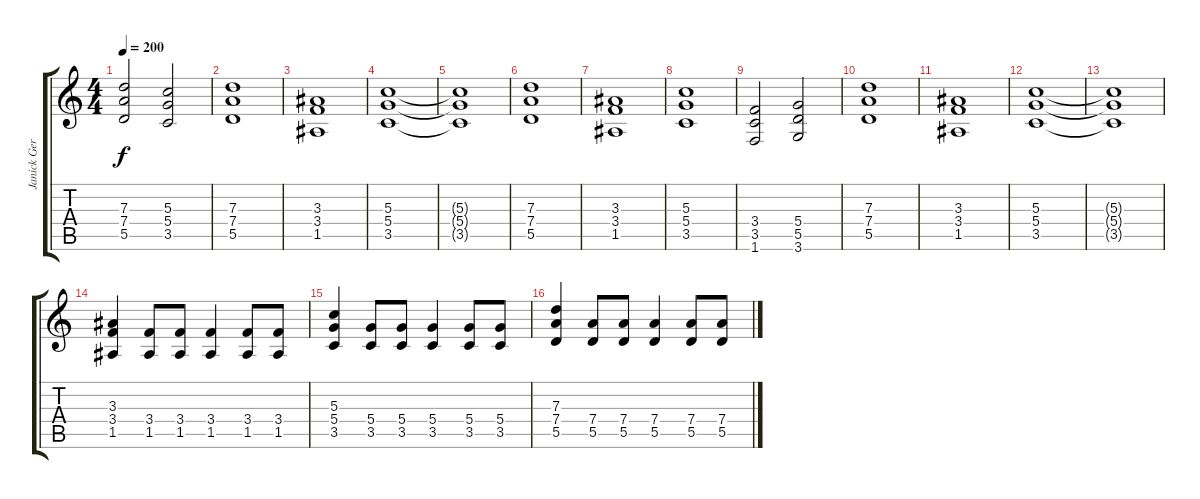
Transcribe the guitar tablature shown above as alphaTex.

\track ("Janick Gers" "Janick Ger") {instrument distortionguitar}
\staff {score tabs}
\tuning (E4 B3 G3 D3 A2 E2) {hide}
\ts (4 4)
\tempo 200
\clef g2
\ks c
(7.3 7.4 5.5).2{dy f} (5.3 5.4 3.5).2 |
(7.3 7.4 5.5).1 |
(3.3 3.4 1.5).1 |
(5.3 5.4 3.5).1 |
(5.3{t} 5.4{t} 3.5{t}).1 |
(7.3 7.4 5.5).1 |
(3.3 3.4 1.5).1 |
(5.3 5.4 3.5).1 |
(3.4 3.5 1.6).2 (5.4 5.5 3.6).2 |
(7.3 7.4 5.5).1 |
(3.3 3.4 1.5).1 |
(5.3 5.4 3.5).1 |
(5.3{t} 5.4{t} 3.5{t}).1 |
(3.3 3.4 1.5).4 (3.4 1.5).8 (3.4 1.5).8 (3.4 1.5).4 (3.4 1.5).8 (3.4 1.5).8 |
(5.3 5.4 3.5).4 (5.4 3.5).8 (5.4 3.5).8 (5.4 3.5).4 (5.4 3.5).8 (5.4 3.5).8 |
(7.3 7.4 5.5).4 (7.4 5.5).8 (7.4 5.5).8 (7.4 5.5).4 (7.4 5.5).8 (7.4 5.5).8
